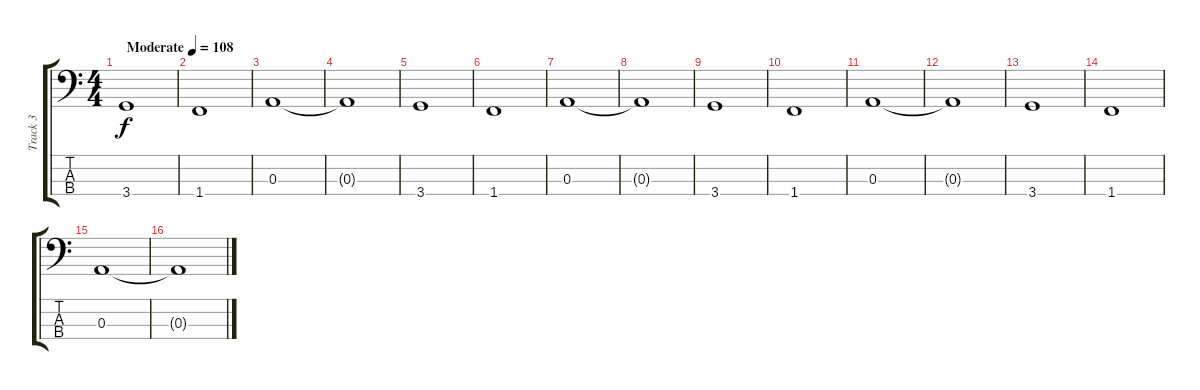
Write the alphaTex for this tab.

\track ("Track 3" "Track 3") {instrument electricbassfinger}
\staff {score tabs}
\tuning (G2 D2 A1 E1) {hide}
\ts (4 4)
\tempo (108 "Moderate")
\clef f4
\ks c
3.4.1{dy f instrument electricbassfinger} |
1.4.1 |
0.3.1 |
0.3{t}.1 |
3.4.1 |
1.4.1 |
0.3.1 |
0.3{t}.1 |
3.4.1 |
1.4.1 |
0.3.1 |
0.3{t}.1 |
3.4.1 |
1.4.1 |
0.3.1 |
0.3{t}.1
